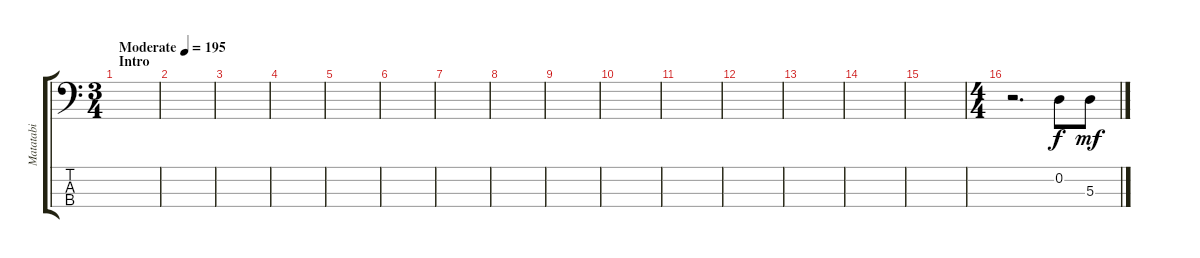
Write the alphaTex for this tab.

\track ("Matatabi" "Matatabi") {instrument electricbassfinger}
\staff {score tabs}
\tuning (G2 D2 A1 E1) {hide}
\ts (3 4)
\section ("" "Intro")
\tempo (195 "Moderate")
\clef f4
\ks c
|
|
|
|
|
|
|
|
|
|
|
|
|
|
|
\ts (4 4)
r.2{d} 0.2.8 5.3.8{dy mf}
